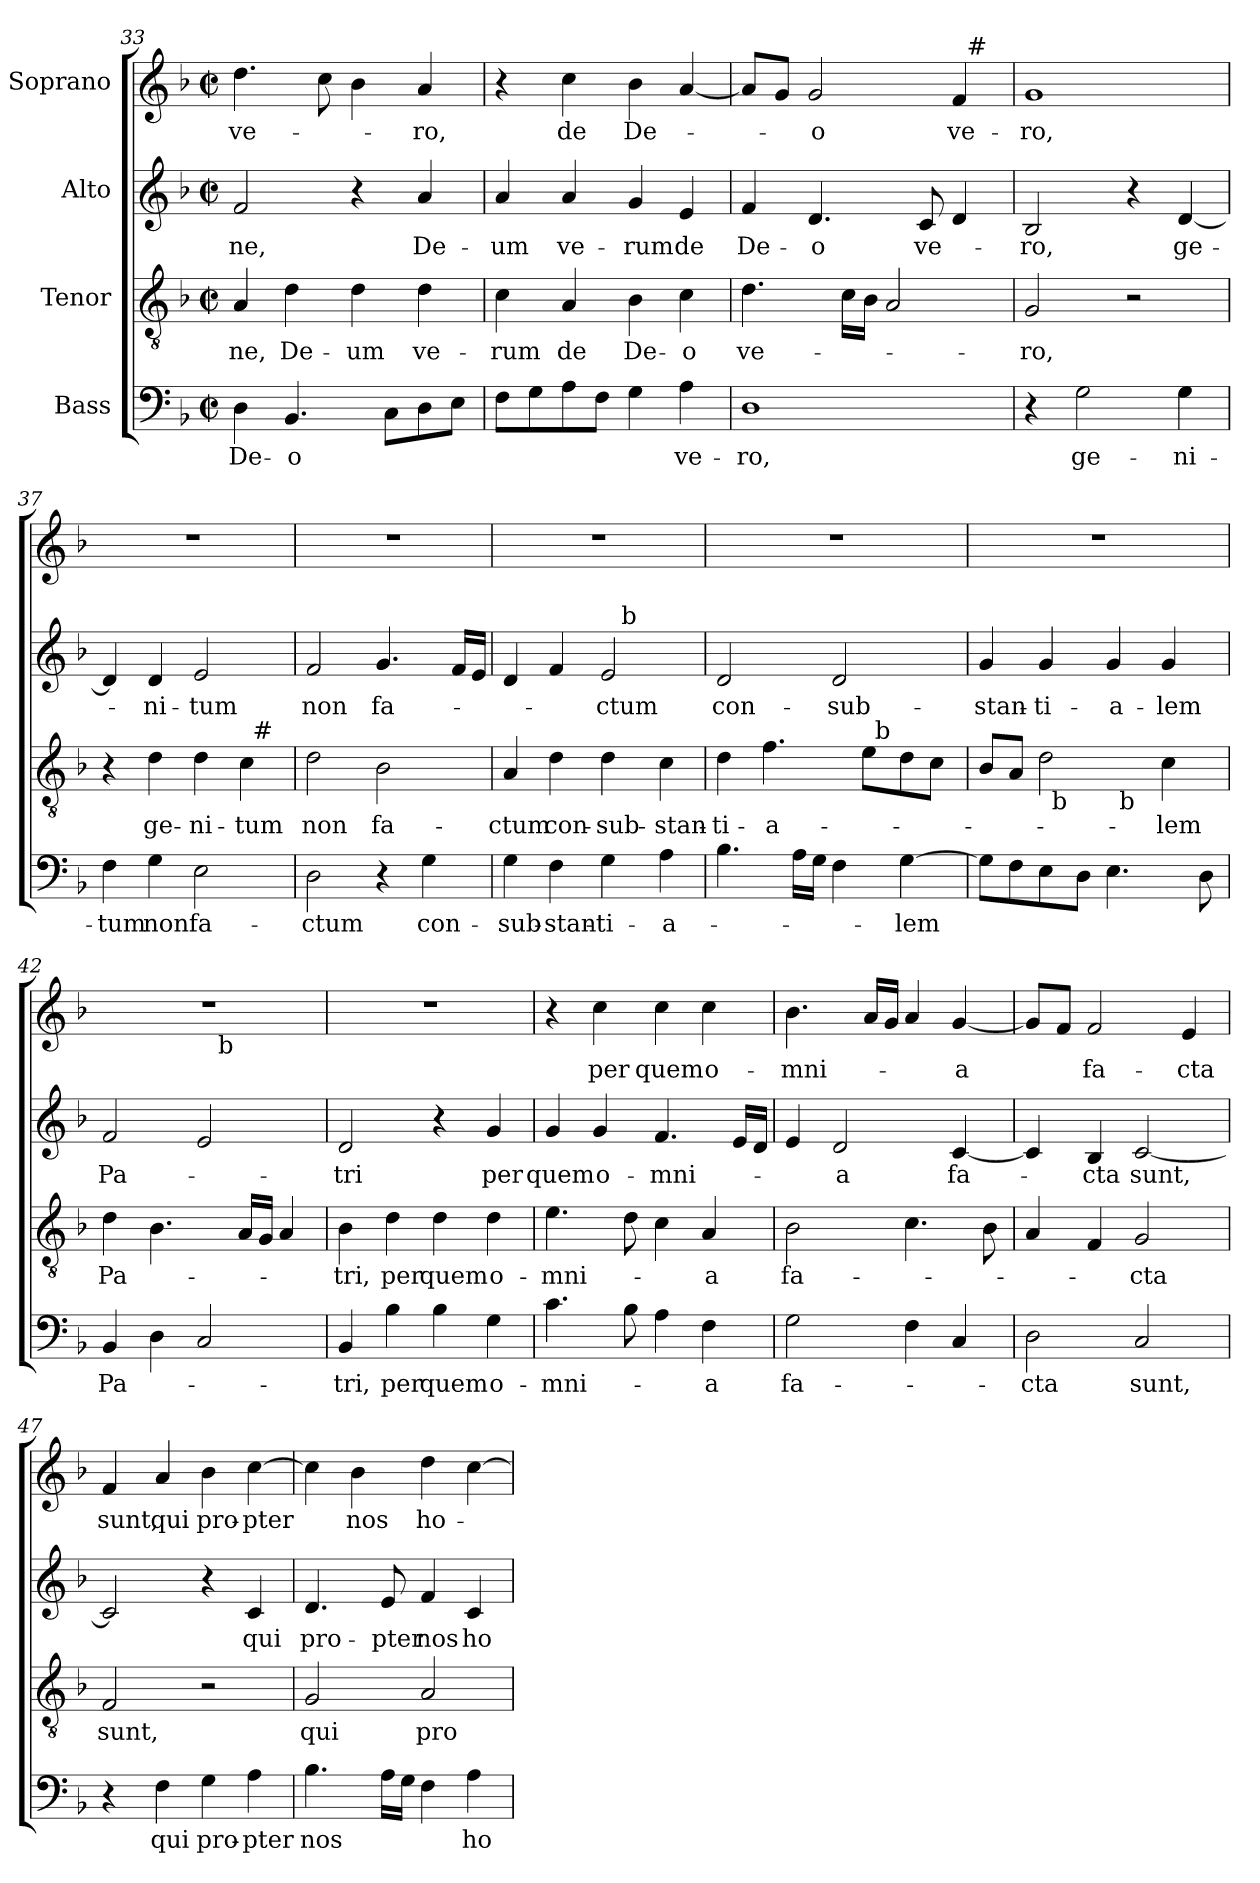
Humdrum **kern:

**kern	**text	**kern	**text	**kern	**text	**kern	**text
*part4	*part4	*part3	*part3	*part2	*part2	*part1	*part1
*staff4	*staff4	*staff3	*staff3	*staff2	*staff2	*staff1	*staff1
*I"Bass	*	*I"Tenor	*	*I"Alto	*	*I"Soprano	*
*clefF4	*	*clefGv2	*	*clefG2	*	*clefG2	*
*k[b-]	*	*k[b-]	*	*k[b-]	*	*k[b-]	*
*F:	*	*F:	*	*F:	*	*F:	*
*M2/2	*	*M2/2	*	*M2/2	*	*M2/2	*
*met(c|)	*	*met(c|)	*	*met(c|)	*	*met(c|)	*
=33	=33	=33	=33	=33	=33	=33	=33
4D\	De-	4A/	-ne,	2f/	-ne,	4.dd\	ve-
4.BB-/	-o	4d\	De-	.	.	.	.
.	.	.	.	.	.	8cc\	.
.	.	4d\	-um	4r	.	4b-\	.
8C\L	.	.	.	.	.	.	.
8D\	.	4d\	ve-	4a/	De-	4a/	-ro,
8E\J	.	.	.	.	.	.	.
=34	=34	=34	=34	=34	=34	=34	=34
8F\L	.	4c\	-rum	4a/	-um	4r	.
8G\	.	.	.	.	.	.	.
8A\	.	4A/	de	4a/	ve-	4cc\	de
8F\J	.	.	.	.	.	.	.
4G\	.	4B-\	De-	4g/	-rum	4b-\	De-
4A\	ve-	4c\	-o	4e/	de	[4a/	.
=35	=35	=35	=35	=35	=35	=35	=35
*	*	*	*	*	*	*^	*
1D	-ro,	4.d\	ve-	4f/	De-	8a/L]	2ryy	.
.	.	.	.	.	.	8g/J	.	.
.	.	.	.	4.d/	-o	2g/	.	-o
.	.	16c\LL	.	.	.	.	.	.
.	.	16B-\JJ	.	.	.	.	.	.
.	.	2A/	.	.	.	.	4ryy	.
.	.	.	.	8c/	ve-	.	.	.
.	.	.	.	4d/	.	4f/	32ryy	ve-
!	!	!	!	!	!	!	!LO:TX:a:t=#	!
.	.	.	.	.	.	.	8..ryy	.
*	*	*	*	*	*	*v	*v	*
=36	=36	=36	=36	=36	=36	=36	=36
4r	.	2G/	-ro,	2B-/	-ro,	1g	-ro,
2G\	ge-	.	.	.	.	.	.
.	.	2r	.	4r	.	.	.
4G\	-ni-	.	.	[4d/	ge-	.	.
=37	=37	=37	=37	=37	=37	=37	=37
*	*	*^	*	*	*	*	*
4F\	-tum	4r	2ryy	.	4d/]	.	1r	.
4G\	non	4d\	.	ge-	4d/	-ni-	.	.
2E\	fa-	4d\	4ryy	-ni-	2e/	-tum	.	.
.	.	4c\	32ryy	-tum	.	.	.	.
!	!	!	!LO:TX:a:t=#	!	!	!	!	!
.	.	.	8..ryy	.	.	.	.	.
*	*	*v	*v	*	*	*	*	*
!!LO:PB:g=z
=38	=38	=38	=38	=38	=38	=38	=38
2D\	-ctum	2d\	non	2f/	non	1r	.
4r	.	2B-\	fa-	4.g/	fa-	.	.
4G\	con-	.	.	.	.	.	.
.	.	.	.	16f/LL	.	.	.
.	.	.	.	16e/JJ	.	.	.
=39	=39	=39	=39	=39	=39	=39	=39
*	*	*	*	*^	*	*	*
4G\	-sub-	4A/	-ctum	4d/	2ryy	.	1r	.
4F\	-stan-	4d\	con-	4f/	.	.	.	.
4G\	-ti-	4d\	-sub-	2e/	16ryy	-ctum	.	.
!	!	!	!	!	!LO:TX:a:t=b	!	!	!
.	.	.	.	.	4..ryy	.	.	.
4A\	-a-	4c\	-stan-	.	.	.	.	.
*	*	*	*	*v	*v	*	*	*
=40	=40	=40	=40	=40	=40	=40	=40
*	*	*^	*	*	*	*	*
4.B-\	.	4d\	2ryy	-ti-	2d/	con-	1r	.
.	.	4.f\	.	-a-	.	.	.	.
16A\LL	.	.	.	.	.	.	.	.
16G\JJ	.	.	.	.	.	.	.	.
4F\	.	.	8ryy	.	2d/	-sub-	.	.
.	.	8e\L	32ryy	.	.	.	.	.
!	!	!	!LO:TX:a:t=b	!	!	!	!	!
.	.	.	4ryy	.	.	.	.	.
[4G\	-lem	8d\	.	.	.	.	.	.
.	.	8c\J	.	.	.	.	.	.
.	.	.	16.ryy	.	.	.	.	.
=41	=41	=41	=41	=41	=41	=41	=41	=41
*	*	*	*^	*	*	*	*	*
8G\L]	.	8B-/L	4ryy	2ryy	.	4g/	-stan-	1r	.
8F\	.	8A/J	.	.	.	.	.	.	.
8E\	.	2d\	32ryy	.	.	4g/	-ti-	.	.
!	!	!	!LO:TX:b:t=b	!	!	!	!	!	!
.	.	.	2ryy	.	.	.	.	.	.
8D\J	.	.	.	.	.	.	.	.	.
4.E\	.	.	.	32ryy	.	4g/	-a-	.	.
!	!	!	!	!LO:TX:b:t=b	!	!	!	!	!
.	.	.	.	4...ryy	.	.	.	.	.
.	.	4c\	.	.	-lem	4g/	-lem	.	.
.	.	.	8..ryy	.	.	.	.	.	.
8D\	.	.	.	.	.	.	.	.	.
*	*	*v	*v	*v	*	*	*	*	*
=42	=42	=42	=42	=42	=42	=42	=42
*	*	*	*	*	*	*^	*
4BB-/	Pa-	4d\	Pa-	2f/	Pa-	1r	2ryy	.
4D\	.	4.B-\	.	.	.	.	.	.
2C/	.	.	.	2e/	.	.	16ryy	.
!	!	!	!	!	!	!	!LO:TX:b:t=b	!
.	.	.	.	.	.	.	4..ryy	.
.	.	16A/LL	.	.	.	.	.	.
.	.	16G/JJ	.	.	.	.	.	.
.	.	4A/	.	.	.	.	.	.
*	*	*	*	*	*	*v	*v	*
=43	=43	=43	=43	=43	=43	=43	=43
4BB-/	-tri,	4B-\	-tri,	2d/	-tri	1r	.
4B-\	per	4d\	per	.	.	.	.
4B-\	quem	4d\	quem	4r	.	.	.
4G\	o-	4d\	o-	4g/	per	.	.
!!LO:LB:g=z
=44	=44	=44	=44	=44	=44	=44	=44
4.c\	-mni-	4.e\	-mni-	4g/	quem	4r	.
.	.	.	.	4g/	o-	4cc\	per
8B-\	.	8d\	.	.	.	.	.
4A\	.	4c\	.	4.f/	-mni-	4cc\	quem
4F\	-a	4A/	-a	.	.	4cc\	o-
.	.	.	.	16e/LL	.	.	.
.	.	.	.	16d/JJ	.	.	.
=45	=45	=45	=45	=45	=45	=45	=45
2G\	fa-	2B-\	fa-	4e/	.	4.b-\	-mni-
.	.	.	.	2d/	-a	.	.
.	.	.	.	.	.	16a/LL	.
.	.	.	.	.	.	16g/JJ	.
4F\	.	4.c\	.	.	.	4a/	.
4C/	.	.	.	[4c/	fa-	[4g/	-a
.	.	8B-\	.	.	.	.	.
=46	=46	=46	=46	=46	=46	=46	=46
2D\	-cta	4A/	.	4c/]	.	8g/L]	.
.	.	.	.	.	.	8f/J	.
.	.	4F/	.	4B-/	-cta	2f/	fa-
2C/	sunt,	2G/	-cta	[2c/	sunt,	.	.
.	.	.	.	.	.	4e/	-cta
=47	=47	=47	=47	=47	=47	=47	=47
4r	.	2F/	sunt,	2c/]	.	4f/	sunt,
4F\	qui	.	.	.	.	4a/	qui
4G\	pro-	2r	.	4r	.	4b-\	pro-
4A\	-pter	.	.	4c/	qui	[4cc\	-pter
=48	=48	=48	=48	=48	=48	=48	=48
4.B-\	nos	2G/	qui	4.d/	pro-	4cc\]	.
.	.	.	.	.	.	4b-\	nos
16A\LL	.	.	.	8e/	-pter	.	.
16G\JJ	.	.	.	.	.	.	.
4F\	.	2A/	pro-	4f/	nos	4dd\	ho-
4A\	ho-	.	.	4c/	ho-	[4cc\	.
=	=	=	=	=	=	=	=
*-	*-	*-	*-	*-	*-	*-	*-
